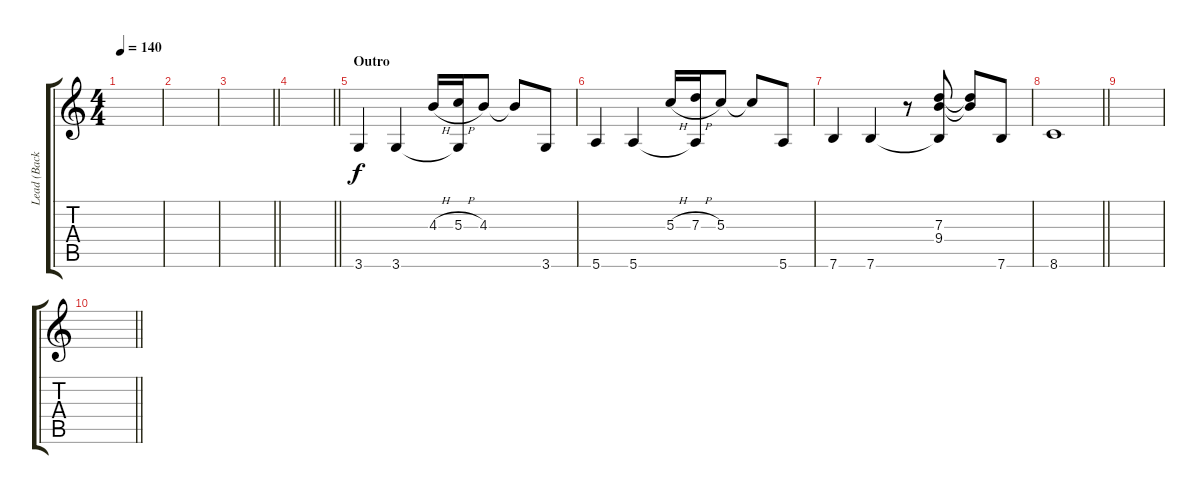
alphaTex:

\track ("Lead (Back)" "Lead (Back") {instrument electricguitarjazz}
\staff {score tabs}
\tuning (E4 B3 G3 D3 A2 E2) {hide}
\ts (4 4)
\tempo 140
\clef g2
\ks c
|
|
\barLineRight lightlight
|
\barLineRight lightlight
|
\section ("" "Outro")
3.6.4 3.6.4 4.3{h}.16 (5.3{h} 3.6{t}).16 4.3.8 4.3{t}.8 3.6.8 |
5.6.4 5.6.4 5.3{h}.16 (7.3{h} 5.6{t}).16 5.3.8 5.3{t}.8 5.6.8 |
7.6.4 7.6.4 r.8 (7.3 9.4 7.6{t}).8 (7.3{t} 9.4{t}).8 7.6.8 |
\barLineRight lightlight
8.6.1 |
|
\barLineRight lightlight
